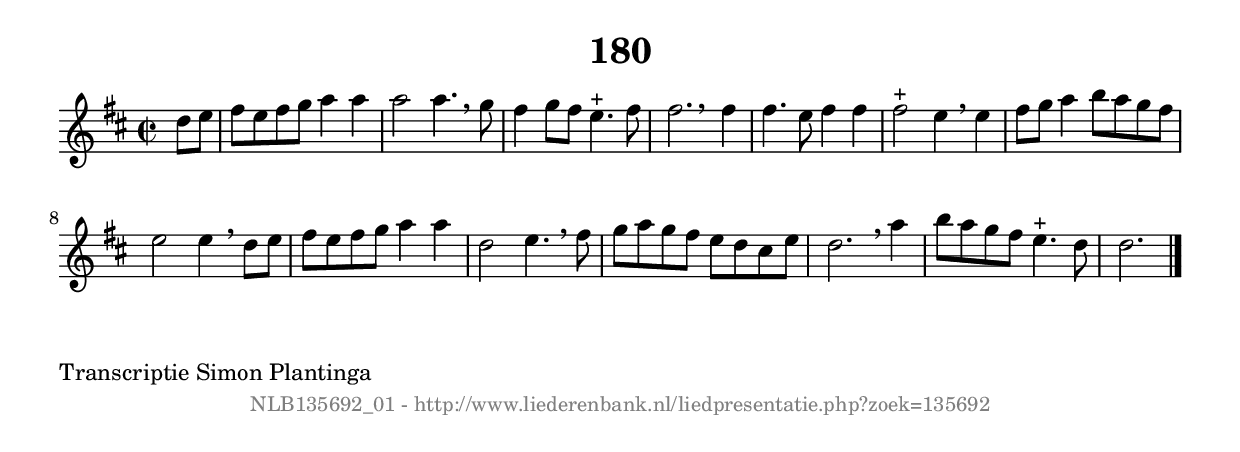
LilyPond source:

%
% produced by wce2krn 1.64 (7 June 2014)
%
\version"2.16"
#(append! paper-alist '(("long" . (cons (* 210 mm) (* 2000 mm)))))
#(set-default-paper-size "long")
sb = {\breathe}
mBreak = {\breathe }
bBreak = {\breathe }
x = {\once\override NoteHead #'style = #'cross }
gl=\glissando
itime={\override Staff.TimeSignature #'stencil = ##f }
ficta = {\once\set suggestAccidentals = ##t}
fine = {\once\override Score.RehearsalMark #'self-alignment-X = #1 \mark \markup {\italic{Fine}}}
dc = {\once\override Score.RehearsalMark #'self-alignment-X = #1 \mark \markup {\italic{D.C.}}}
dcf = {\once\override Score.RehearsalMark #'self-alignment-X = #1 \mark \markup {\italic{D.C. al Fine}}}
dcc = {\once\override Score.RehearsalMark #'self-alignment-X = #1 \mark \markup {\italic{D.C. al Coda}}}
ds = {\once\override Score.RehearsalMark #'self-alignment-X = #1 \mark \markup {\italic{D.S.}}}
dsf = {\once\override Score.RehearsalMark #'self-alignment-X = #1 \mark \markup {\italic{D.S. al Fine}}}
dsc = {\once\override Score.RehearsalMark #'self-alignment-X = #1 \mark \markup {\italic{D.S. al Coda}}}
pv = {\set Score.repeatCommands = #'((volta "1"))}
sv = {\set Score.repeatCommands = #'((volta "2"))}
tv = {\set Score.repeatCommands = #'((volta "3"))}
qv = {\set Score.repeatCommands = #'((volta "4"))}
xv = {\set Score.repeatCommands = #'((volta #f))}
\header{ tagline = ""
title = "180"
}
\score {{
\key d \major
\relative g'
{
\set melismaBusyProperties = #'()
\partial 32*8
\time 2/2
\tempo 4=120
\override Score.MetronomeMark #'transparent = ##t
\override Score.RehearsalMark #'break-visibility = #(vector #t #t #f)
d'8 e8 | fis8 e8 fis8 g8 a4 a4 | a2 a4. \sb g8 | fis4 g8 fis8 e4.^"+" fis8 | fis2. \bar ":|:" \bBreak
fis4 | fis4. e8 fis4 fis4 | fis2^"+" e4 \sb e4 | fis8 g8 a4 b8 a8 g8 fis8 | e2 e4 \mBreak
d8 e8 | fis8 e8 fis8 g8 a4 a4 | d,2 e4. \sb fis8 | g8 a8 g8 fis8 e8 d8 cis8 e8 | d2. \sb a'4 | b8 a8 g8 fis8 e4.^"+" d8 | d2. \bar "|."
 }}
 \midi { }
 \layout {
            indent = 0.0\cm
}
}
\markup { \wordwrap-string #" 
Transcriptie Simon Plantinga
"}
\markup { \vspace #0 } \markup { \with-color #grey \fill-line { \center-column { \smaller "NLB135692_01 - http://www.liederenbank.nl/liedpresentatie.php?zoek=135692" } } }
